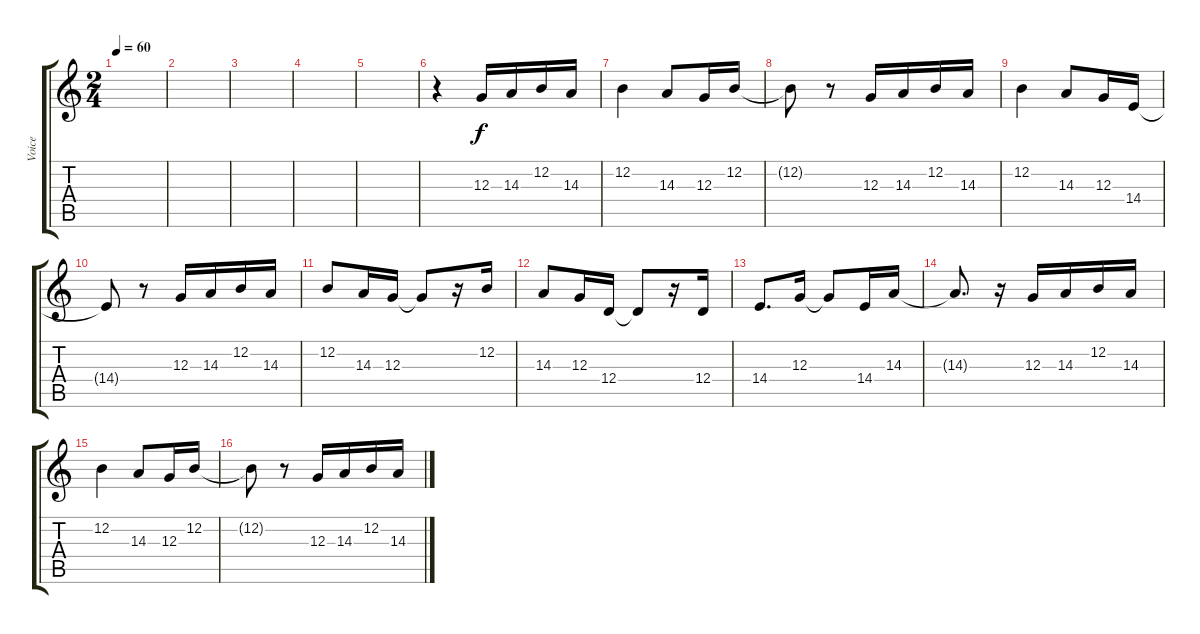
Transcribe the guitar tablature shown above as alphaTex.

\track ("Voice" "Voice") {instrument synthvoice}
\staff {score tabs}
\tuning (E4 B3 G3 D3 A2 E2) {hide}
\ts (2 4)
\tempo 60
\clef g2
\ks c
|
|
|
|
|
r.4 12.3.16 14.3.16 12.2.16 14.3.16 |
12.2.4 14.3.8 12.3.16 12.2.16 |
12.2{t}.8 r.8 12.3.16 14.3.16 12.2.16 14.3.16 |
12.2.4 14.3.8 12.3.16 14.4.16 |
14.4{t}.8 r.8 12.3.16 14.3.16 12.2.16 14.3.16 |
12.2.8 14.3.16 12.3.16 12.3{t}.8 r.16 12.2.16 |
14.3.8 12.3.16 12.4.16 12.4{t}.8 r.16 12.4.16 |
14.4.8{d} 12.3.16 12.3{t}.8 14.4.16 14.3.16 |
14.3{t}.8{d} r.16 12.3.16 14.3.16 12.2.16 14.3.16 |
12.2.4 14.3.8 12.3.16 12.2.16 |
12.2{t}.8 r.8 12.3.16 14.3.16 12.2.16 14.3.16
